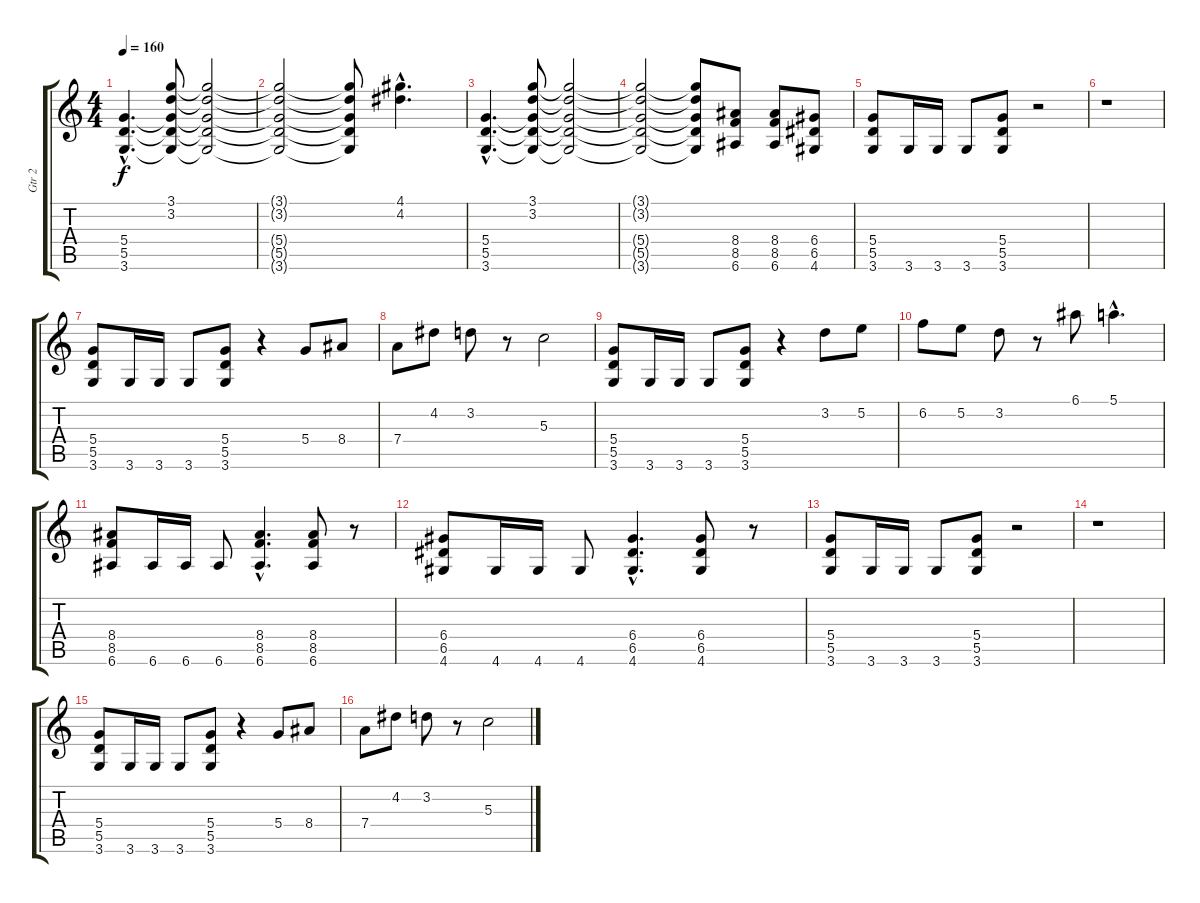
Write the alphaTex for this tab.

\track ("Gtr 2" "Gtr 2") {instrument distortionguitar}
\staff {score tabs}
\tuning (E4 B3 G3 D3 A2 E2) {hide}
\ts (4 4)
\tempo 160
\clef g2
\ks c
(5.4{hac} 5.5{hac} 3.6{hac}).4{d dy f} (3.1 3.2 5.4{t} 5.5{t} 3.6{t}).8 (3.1{t} 3.2{t} 5.4{t} 5.5{t} 3.6{t}).2 |
(3.1{t} 3.2{t} 5.4{t} 5.5{t} 3.6{t}).2 (3.1{t} 3.2{t} 5.4{t} 5.5{t} 3.6{t}).8 (4.1{hac} 4.2{hac}).4{d} |
(5.4{hac} 5.5{hac} 3.6{hac}).4{d} (3.1 3.2 5.4{t} 5.5{t} 3.6{t}).8 (3.1{t} 3.2{t} 5.4{t} 5.5{t} 3.6{t}).2 |
(3.1{t} 3.2{t} 5.4{t} 5.5{t} 3.6{t}).2 (3.1{t} 3.2{t} 5.4{t} 5.5{t} 3.6{t}).8 (8.4 8.5 6.6).8 (8.4 8.5 6.6).8 (6.4 6.5 4.6).8 |
(5.4 5.5 3.6).8 3.6.16 3.6.16 3.6.8 (5.4 5.5 3.6).8 r.2 |
r.1 |
(5.4 5.5 3.6).8 3.6.16 3.6.16 3.6.8 (5.4 5.5 3.6).8 r.4 5.4.8 8.4.8 |
7.4.8 4.2.8 3.2.8 r.8 5.3.2 |
(5.4 5.5 3.6).8 3.6.16 3.6.16 3.6.8 (5.4 5.5 3.6).8 r.4 3.2.8 5.2.8 |
6.2.8 5.2.8 3.2.8 r.8 6.1.8 5.1{hac}.4{d} |
(8.4 8.5 6.6).8 6.6.16 6.6.16 6.6.8 (8.4{hac} 8.5{hac} 6.6{hac}).4{d} (8.4 8.5 6.6).8 r.8 |
(6.4 6.5 4.6).8 4.6.16 4.6.16 4.6.8 (6.4{hac} 6.5{hac} 4.6{hac}).4{d} (6.4 6.5 4.6).8 r.8 |
(5.4 5.5 3.6).8 3.6.16 3.6.16 3.6.8 (5.4 5.5 3.6).8 r.2 |
r.1 |
(5.4 5.5 3.6).8 3.6.16 3.6.16 3.6.8 (5.4 5.5 3.6).8 r.4 5.4.8 8.4.8 |
7.4.8 4.2.8 3.2.8 r.8 5.3.2
